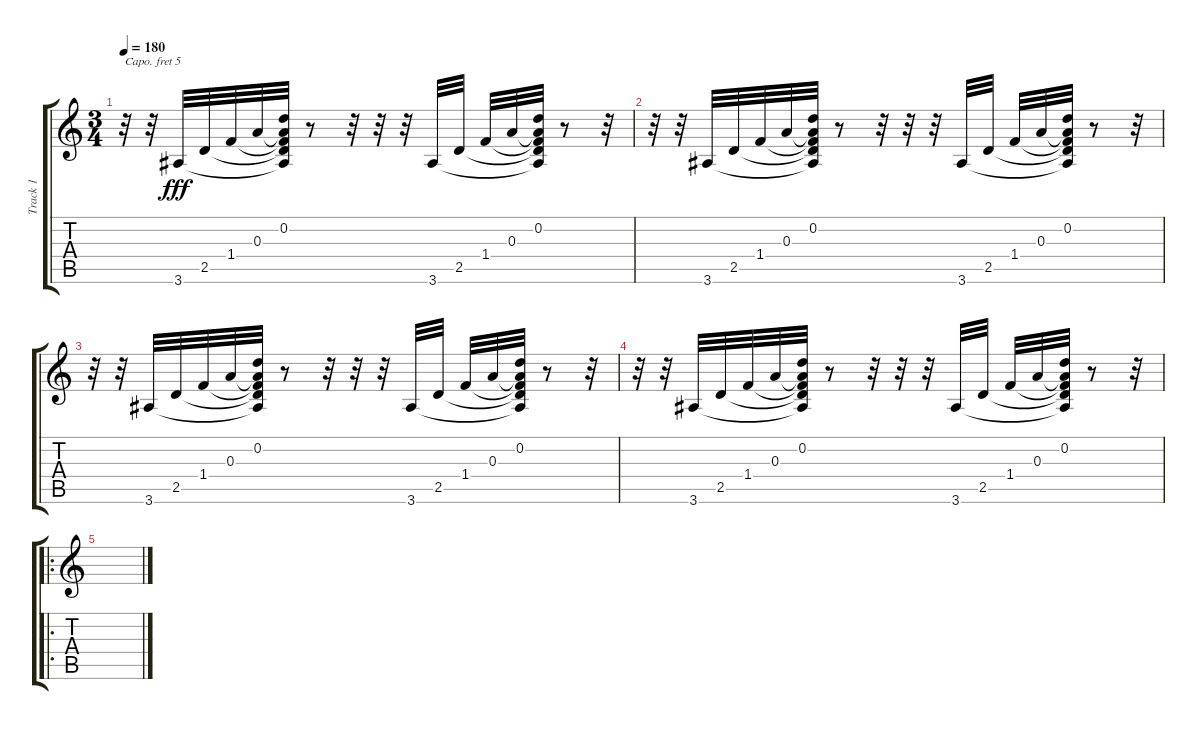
\track ("Track 1" "Track 1") {instrument acousticguitarsteel}
\staff {score tabs}
\capo 5
\tuning (D4 A3 E3 B2 G2 D2) {hide}
\ts (3 4)
\tempo 180
\clef g2
\ks c
r.32{dy f} r.32 3.6.32{dy fff volume 0 instrument electricguitarjazz} 2.5.32 1.4.32 0.3.32 (0.2 0.3{t} 1.4{t} 2.5{t} 3.6{t}).32 r.8 r.32 r.32 r.32 3.6.32 2.5.32 1.4.32 0.3.32 (0.2 0.3{t} 1.4{t} 2.5{t} 3.6{t}).32 r.8 r.32 |
r.32 r.32 3.6.32 2.5.32 1.4.32 0.3.32 (0.2 0.3{t} 1.4{t} 2.5{t} 3.6{t}).32 r.8 r.32 r.32 r.32 3.6.32 2.5.32 1.4.32 0.3.32 (0.2 0.3{t} 1.4{t} 2.5{t} 3.6{t}).32 r.8 r.32 |
r.32 r.32 3.6.32 2.5.32 1.4.32 0.3.32 (0.2 0.3{t} 1.4{t} 2.5{t} 3.6{t}).32 r.8 r.32 r.32 r.32 3.6.32 2.5.32 1.4.32 0.3.32 (0.2 0.3{t} 1.4{t} 2.5{t} 3.6{t}).32 r.8 r.32 |
r.32 r.32 3.6.32 2.5.32 1.4.32 0.3.32 (0.2 0.3{t} 1.4{t} 2.5{t} 3.6{t}).32 r.8 r.32 r.32 r.32 3.6.32 2.5.32 1.4.32 0.3.32 (0.2 0.3{t} 1.4{t} 2.5{t} 3.6{t}).32 r.8 r.32 |
\ro
